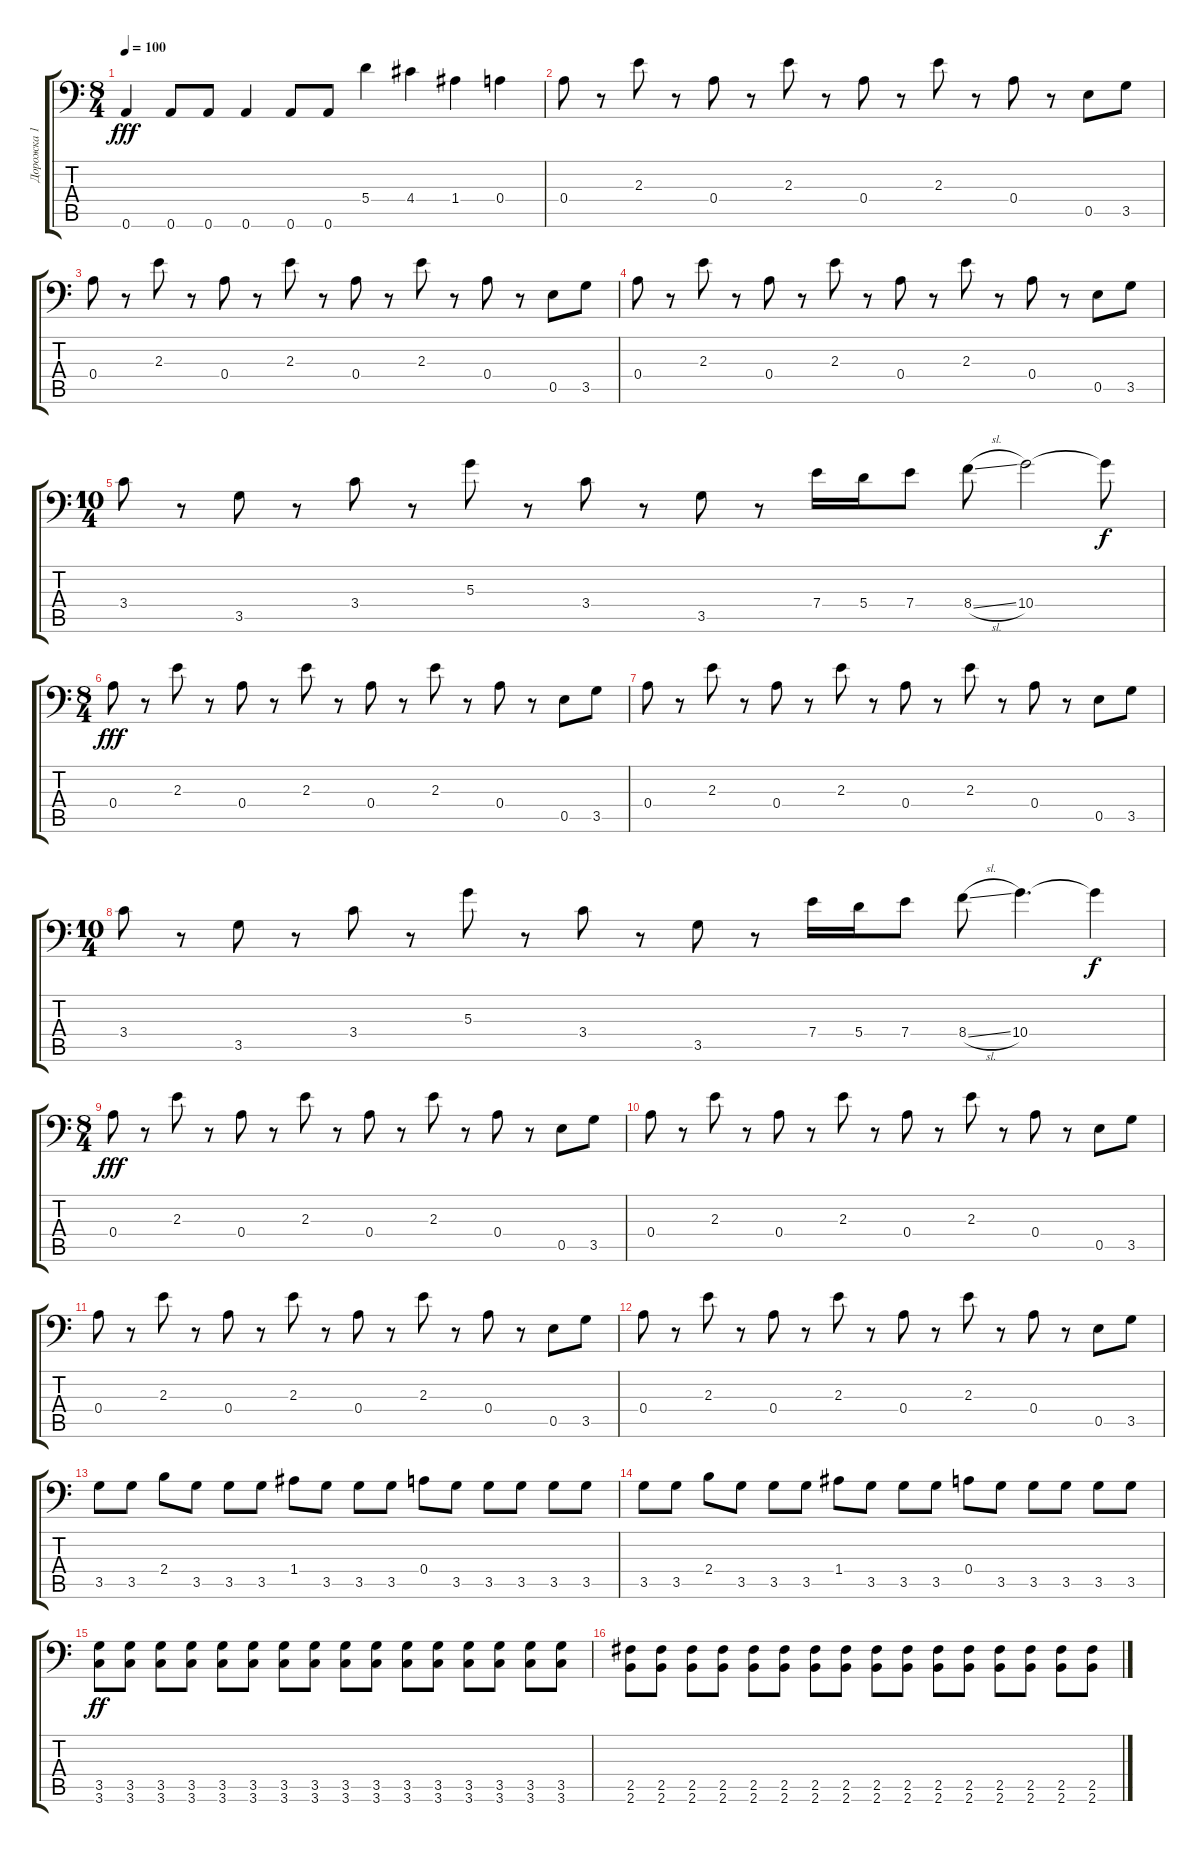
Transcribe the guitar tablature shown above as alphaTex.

\track ("Дорожка 1" "Дорожка 1") {instrument distortionguitar}
\staff {score tabs}
\tuning (B3 Gb3 D3 A2 E2 A1) {hide}
\ts (8 4)
\tempo 100
\clef f4
\ks c
0.6.4{dy fff} 0.6.8 0.6.8 0.6.4 0.6.8 0.6.8 5.4.4 4.4.4 1.4.4 0.4.4 |
0.4.8 r.8 2.3.8 r.8 0.4.8 r.8 2.3.8 r.8 0.4.8 r.8 2.3.8 r.8 0.4.8 r.8 0.5.8 3.5.8 |
0.4.8 r.8 2.3.8 r.8 0.4.8 r.8 2.3.8 r.8 0.4.8 r.8 2.3.8 r.8 0.4.8 r.8 0.5.8 3.5.8 |
0.4.8 r.8 2.3.8 r.8 0.4.8 r.8 2.3.8 r.8 0.4.8 r.8 2.3.8 r.8 0.4.8 r.8 0.5.8 3.5.8 |
\ts (10 4)
3.4.8 r.8 3.5.8 r.8 3.4.8 r.8 5.3.8 r.8 3.4.8 r.8 3.5.8 r.8 7.4.16 5.4.16 7.4.8 8.4{sl}.8 10.4.2 10.4{t}.8{dy f} |
\ts (8 4)
0.4.8{dy fff} r.8 2.3.8 r.8 0.4.8 r.8 2.3.8 r.8 0.4.8 r.8 2.3.8 r.8 0.4.8 r.8 0.5.8 3.5.8 |
0.4.8 r.8 2.3.8 r.8 0.4.8 r.8 2.3.8 r.8 0.4.8 r.8 2.3.8 r.8 0.4.8 r.8 0.5.8 3.5.8 |
\ts (10 4)
3.4.8 r.8 3.5.8 r.8 3.4.8 r.8 5.3.8 r.8 3.4.8 r.8 3.5.8 r.8 7.4.16 5.4.16 7.4.8 8.4{sl}.8 10.4.4{d} 10.4{t}.4{dy f} |
\ts (8 4)
0.4.8{dy fff} r.8 2.3.8 r.8 0.4.8 r.8 2.3.8 r.8 0.4.8 r.8 2.3.8 r.8 0.4.8 r.8 0.5.8 3.5.8 |
0.4.8 r.8 2.3.8 r.8 0.4.8 r.8 2.3.8 r.8 0.4.8 r.8 2.3.8 r.8 0.4.8 r.8 0.5.8 3.5.8 |
0.4.8 r.8 2.3.8 r.8 0.4.8 r.8 2.3.8 r.8 0.4.8 r.8 2.3.8 r.8 0.4.8 r.8 0.5.8 3.5.8 |
0.4.8 r.8 2.3.8 r.8 0.4.8 r.8 2.3.8 r.8 0.4.8 r.8 2.3.8 r.8 0.4.8 r.8 0.5.8 3.5.8 |
3.5.8 3.5.8 2.4.8 3.5.8 3.5.8 3.5.8 1.4.8 3.5.8 3.5.8 3.5.8 0.4.8 3.5.8 3.5.8 3.5.8 3.5.8 3.5.8 |
3.5.8 3.5.8 2.4.8 3.5.8 3.5.8 3.5.8 1.4.8 3.5.8 3.5.8 3.5.8 0.4.8 3.5.8 3.5.8 3.5.8 3.5.8 3.5.8 |
(3.5 3.6).8{dy ff} (3.5 3.6).8 (3.5 3.6).8 (3.5 3.6).8 (3.5 3.6).8 (3.5 3.6).8 (3.5 3.6).8 (3.5 3.6).8 (3.5 3.6).8 (3.5 3.6).8 (3.5 3.6).8 (3.5 3.6).8 (3.5 3.6).8 (3.5 3.6).8 (3.5 3.6).8 (3.5 3.6).8 |
(2.5 2.6).8 (2.5 2.6).8 (2.5 2.6).8 (2.5 2.6).8 (2.5 2.6).8 (2.5 2.6).8 (2.5 2.6).8 (2.5 2.6).8 (2.5 2.6).8 (2.5 2.6).8 (2.5 2.6).8 (2.5 2.6).8 (2.5 2.6).8 (2.5 2.6).8 (2.5 2.6).8 (2.5 2.6).8
